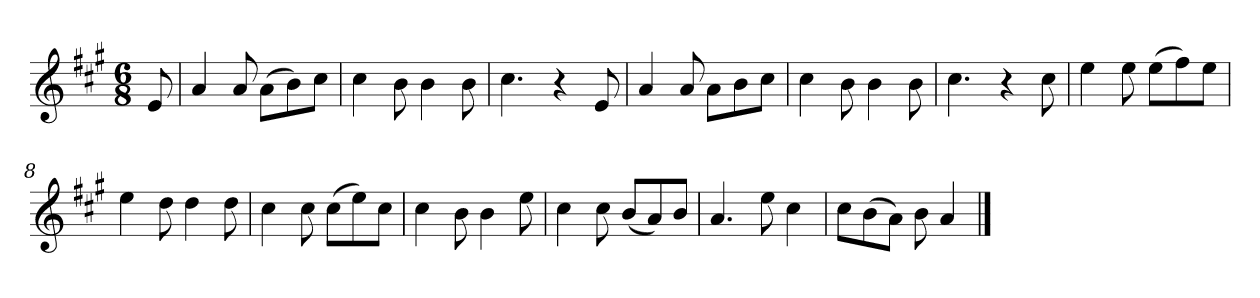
**kern
*part1
*staff1
*k[f#c#g#]
*M6/8
*MM120
=
8e
=1
4a
8a
(8aL
8b)
8cc#J
=2
4cc#
8b
4b
8b
=3
4.cc#
4r
8e
=4
4a
8a
8aL
8b
8cc#J
=5
4cc#
8b
4b
8b
=6
4.cc#
4r
8cc#
=7
4ee
8ee
(8eeL
8ff#)
8eeJ
=8
4ee
8dd
4dd
8dd
=9
4cc#
8cc#
(8cc#L
8ee)
8cc#J
=10
4cc#
8b
4b
8ee
=11
4cc#
8cc#
(8bL
8a)
8bJ
=12
4.a
8ee
4cc#
=13
8cc#L
(8b
8aJ)
8b
4a
==
*-
